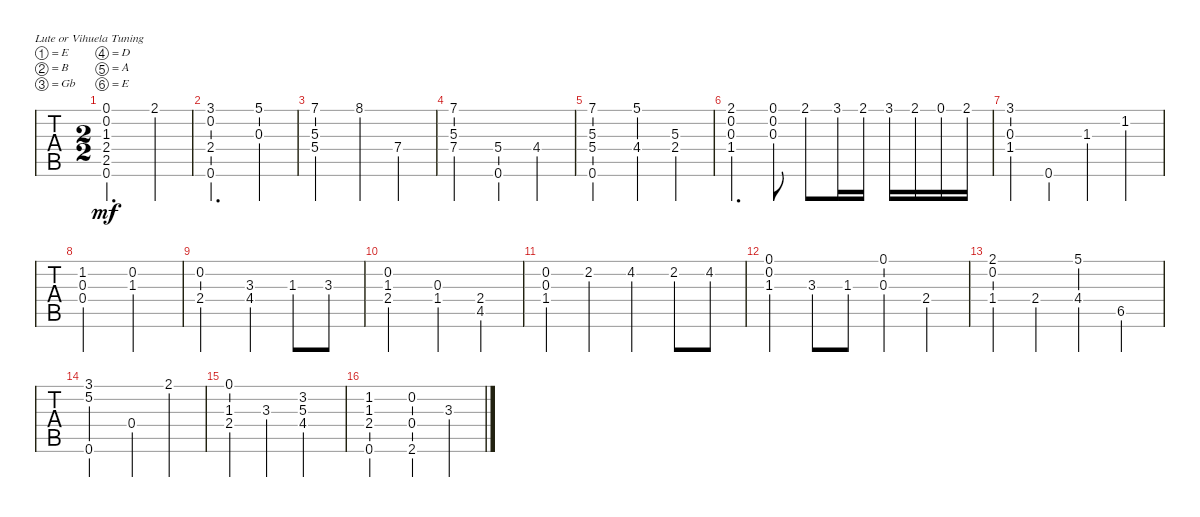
\bracketExtendMode groupsimilarinstruments
\singleTrackTrackNamePolicy hidden
\multiTrackTrackNamePolicy hidden
\firstSystemTrackNameOrientation horizontal
\otherSystemsTrackNameOrientation horizontal
\track ("" "S-Gt") {instrument acousticguitarsteel}
\staff {tabs}
\tuning (E4 B3 Gb3 D3 A2 E2)
\ts (2 2)
\tempo (160 hide)
\clef g2
\ks c
(0.6 2.5 2.4 1.3 0.2 0.1).2{d dy mf instrument acousticguitarsteel} 2.1.4 |
(0.6 2.4 0.2 3.1).2{d} (0.3 5.1).4 |
(5.4 5.3 7.1).2 8.1.4 7.4.4 |
(7.4 5.3 7.1).2 (0.6 5.4).4 4.4.4 |
(0.6 5.4 5.3 7.1).2 (4.4 5.1).4 (2.4 5.3).4 |
(2.1 0.2 0.3 1.4).4{d} (0.3 0.1 0.2).8 2.1.8 3.1.16 2.1.16 3.1.16 2.1.16 0.1.16 2.1.16 |
(1.4 3.1 0.3).4 0.6.4 1.3.4 1.2.4 |
(0.4 0.3 1.2).2 (1.3 0.2).2 |
(2.4 0.2).2 (3.3 4.4).4 1.3.8 3.3.8 |
(2.4 1.3 0.2).2 (1.4 0.3).4 (4.5 2.4).4 |
(1.4 0.3 0.2).4 2.2.4 4.2.4 2.2.8 4.2.8 |
(1.3 0.2 0.1).4 3.3.8 1.3.8 (0.3 0.1).4 2.4.4 |
(1.4 0.2 2.1).4 2.4.4 (4.4 5.1).4 6.5.4 |
(0.6 5.2 3.1).2 0.4.4 2.1.4 |
(0.1 1.3 2.4).4 3.3.4 (3.2 5.3 4.4).2 |
(0.6 1.2 1.3 2.4).2 (2.6 0.2 0.4).4 3.3.4
